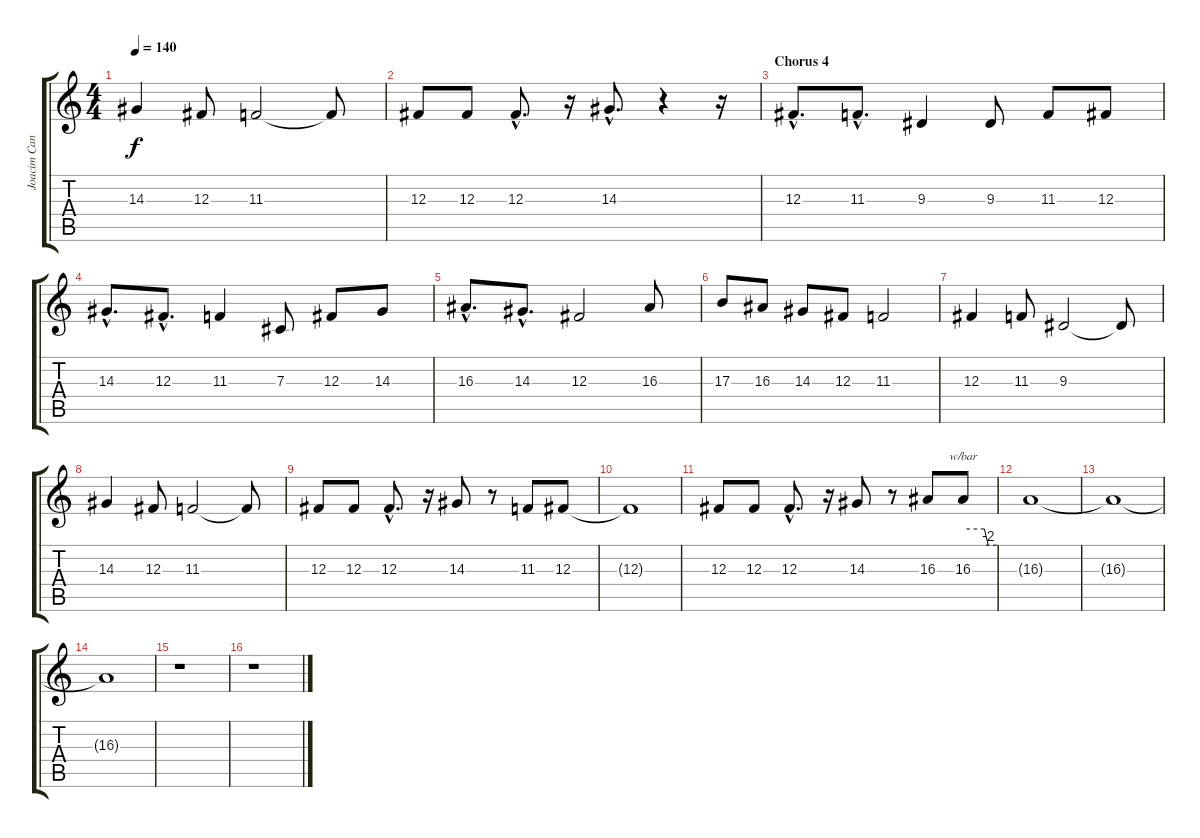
\track ("Joacim Cans :: Vocals 2" "Joacim Can") {instrument accordion}
\staff {score tabs}
\tuning (Eb4 Bb3 Gb3 Db3 Ab2 Eb2) {hide}
\ts (4 4)
\tempo 140
\clef g2
\ks c
14.3.4{dy f} 12.3.8 11.3.2 11.3{t}.8 |
12.3.8 12.3.8 12.3{hac}.8{d} r.16 14.3{hac}.8{d} r.4 r.16 |
\section ("" "Chorus 4")
12.3{hac}.8{d} 11.3{hac}.8{d} 9.3.4 9.3.8 11.3.8 12.3.8 |
14.3{hac}.8{d} 12.3{hac}.8{d} 11.3.4 7.3.8 12.3.8 14.3.8 |
16.3{hac}.8{d} 14.3{hac}.8{d} 12.3.2 16.3.8 |
17.3.8 16.3.8 14.3.8 12.3.8 11.3.2 |
12.3.4 11.3.8 9.3.2 9.3{t}.8 |
14.3.4 12.3.8 11.3.2 11.3{t}.8 |
12.3.8 12.3.8 12.3{hac}.8{d} r.16 14.3.8 r.8 11.3.8 12.3.8 |
12.3{t}.1 |
12.3.8 12.3.8 12.3{hac}.8{d} r.16 14.3.8 r.8 16.3.8 16.3.8{tbe (custom default 0 0 38 0 45 -8 60 -8)} |
16.3{t}.1 |
16.3{t}.1{volume 0} |
16.3{t}.1 |
r.1 |
r.1
